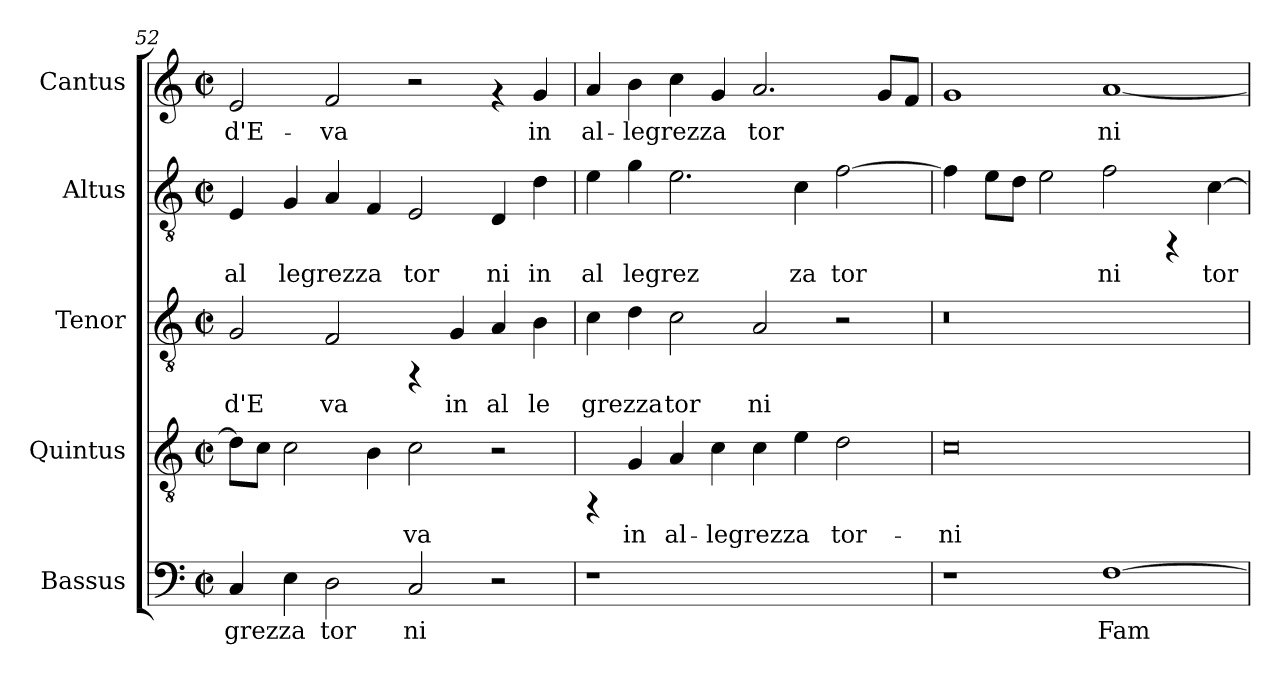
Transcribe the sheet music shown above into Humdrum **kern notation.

**kern	**text	**kern	**text	**kern	**text	**kern	**text	**kern	**text
*part5	*part5	*part4	*part4	*part3	*part3	*part2	*part2	*part1	*part1
*staff5	*staff5	*staff4	*staff4	*staff3	*staff3	*staff2	*staff2	*staff1	*staff1
*I"Bassus	*	*I"Quintus	*	*I"Tenor	*	*I"Altus	*	*I"Cantus	*
*clefF4	*	*clefGv2	*	*clefGv2	*	*clefGv2	*	*clefG2	*
*k[]	*	*k[]	*	*k[]	*	*k[]	*	*k[]	*
*C:	*	*C:	*	*C:	*	*C:	*	*C:	*
*M2/2	*	*M2/2	*	*M2/2	*	*M2/2	*	*M2/2	*
*met(c|)	*	*met(c|)	*	*met(c|)	*	*met(c|)	*	*met(c|)	*
=52	=52	=52	=52	=52	=52	=52	=52	=52	=52
!	!LO:LY:b:cj	!	!LO:LY:b:cj	!	!LO:LY:b:cj	!	!LO:LY:b:cj	!	!LO:LY:b:cj
4C/	grez	8d\L]	--	2G/	d'E	4E/	al	2e/	d'E-
!	!	!	!LO:LY:b:cj	!	!	!	!	!	!
.	.	8c\J	--	.	.	.	.	.	.
!	!LO:LY:b:cj	!	!LO:LY:b:cj	!	!	!	!LO:LY:b:cj	!	!
4E\	za	2c\	--	.	.	4G/	legrezza	.	.
!	!LO:LY:b:cj	!	!	!	!LO:LY:b:cj	!	!LO:LY:b:cj	!	!LO:LY:b:cj
2D\	tor	.	.	2F/	va	4A/	.	2f/	-va
!	!	!	!LO:LY:b:cj	!	!	!	!LO:LY:b:cj	!	!
.	.	4B\	--	.	.	4F/	.	.	.
!	!LO:LY:b:cj	!	!LO:LY:b:cj	!	!	!	!LO:LY:b:cj	!	!
2C/	ni	2c\	-va	4rFF	.	2E/	tor	2r	.
!	!	!	!	!	!LO:LY:b:cj	!	!	!	!
.	.	.	.	4G/	in	.	.	.	.
!	!	!	!	!	!LO:LY:b:cj	!	!LO:LY:b:cj	!	!
2r	.	2r	.	4A/	al	4D/	ni	4rf	.
!	!	!	!	!	!LO:LY:b:cj	!	!LO:LY:b:cj	!	!LO:LY:b:cj
.	.	.	.	4B\	le	4d\	in	4g/	in
=53	=53	=53	=53	=53	=53	=53	=53	=53	=53
!	!	!	!	!	!LO:LY:b:cj	!	!LO:LY:b:cj	!	!LO:LY:b:cj
1r	.	4rFF	.	4c\	grezza	4e\	al	4a/	al-
!	!	!	!LO:LY:b:cj	!	!LO:LY:b:cj	!	!LO:LY:b:cj	!	!LO:LY:b:cj
.	.	4G/	in	4d\	.	4g\	legrez	4b\	-legrezza
!	!	!	!LO:LY:b:cj	!	!LO:LY:b:cj	!	!LO:LY:b:cj	!	!LO:LY:b:cj
.	.	4A/	al-	2c\	tor	2.e\	.	4cc\	.
!	!	!	!LO:LY:b:cj	!	!	!	!	!	!LO:LY:b:cj
.	.	4c\	-legrezza	.	.	.	.	4g/	.
!	!	!	!LO:LY:b:cj	!	!LO:LY:b:cj	!	!	!	!LO:LY:b:cj
1ryy	.	4c\	.	2A/	ni	.	.	2.a/	tor-
!	!	!	!LO:LY:b:cj	!	!	!	!LO:LY:b:cj	!	!
.	.	4e\	.	.	.	4c\	za	.	.
!	!	!	!LO:LY:b:cj	!	!	!	!LO:LY:b:cj	!	!
.	.	2d\	tor-	2r	.	[>2f\	tor	.	.
!	!	!	!	!	!	!	!	!	!LO:LY:b:cj
.	.	.	.	.	.	.	.	8g/L	--
!	!	!	!	!	!	!	!	!	!LO:LY:b:cj
.	.	.	.	.	.	.	.	8f/J	--
=54	=54	=54	=54	=54	=54	=54	=54	=54	=54
!	!	!	!LO:LY:b:cj	!	!	!	!LO:LY:b:cj	!	!LO:LY:b:cj
1r	.	0c	-ni	0r	.	4f\]	.	1g	--
!	!	!	!	!	!	!	!LO:LY:b:cj	!	!
.	.	.	.	.	.	8e\L	.	.	.
!	!	!	!	!	!	!	!LO:LY:b:cj	!	!
.	.	.	.	.	.	8d\J	.	.	.
!	!	!	!	!	!	!	!LO:LY:b:cj	!	!
.	.	.	.	.	.	2e\	.	.	.
!	!LO:LY:b:cj	!	!	!	!	!	!LO:LY:b:cj	!	!LO:LY:b:cj
[>1F	Fam	.	.	.	.	2f\	ni	[>1a	-ni
.	.	.	.	.	.	4rFF	.	.	.
!	!	!	!	!	!	!	!LO:LY:b:cj	!	!
.	.	.	.	.	.	[>4c\	tor	.	.
=	=	=	=	=	=	=	=	=	=
*-	*-	*-	*-	*-	*-	*-	*-	*-	*-
